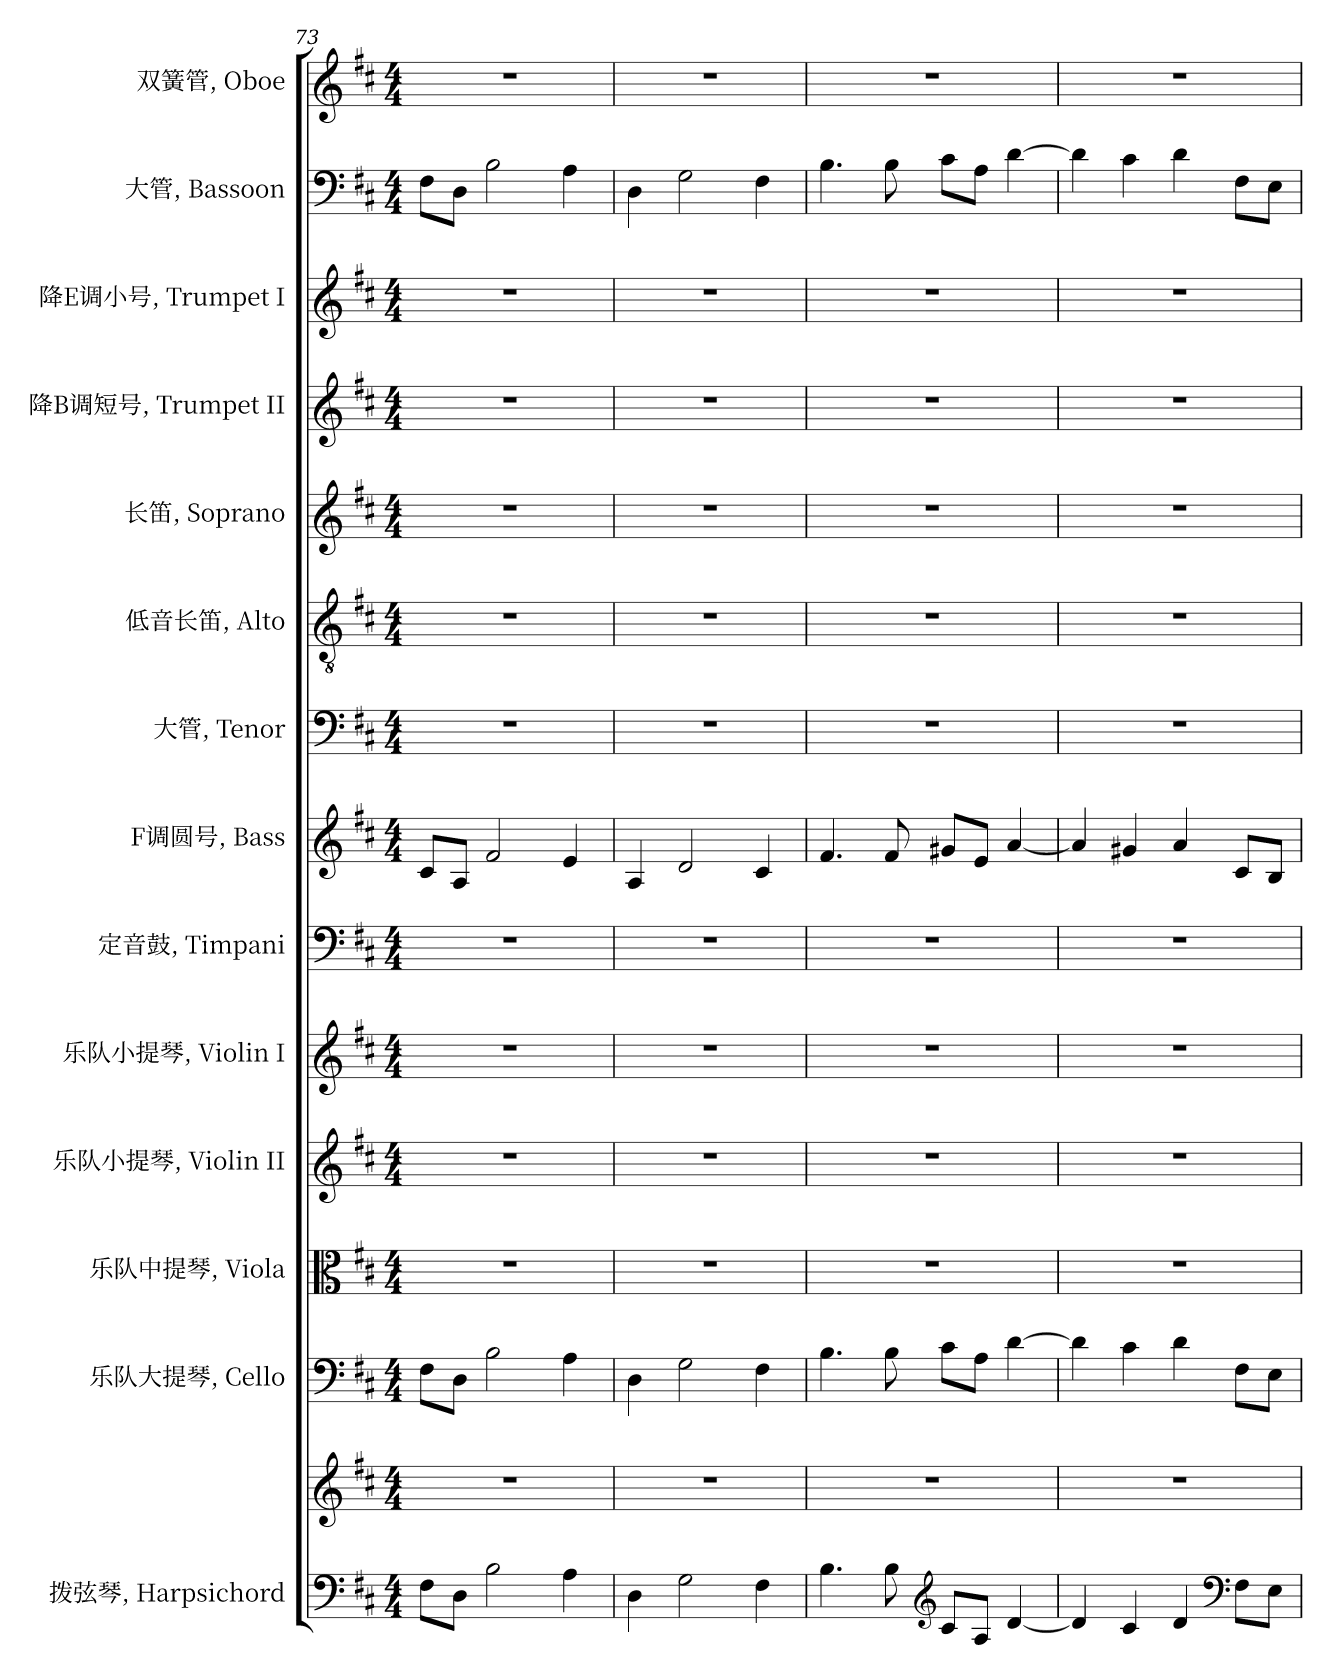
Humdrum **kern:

**kern	**kern	**kern	**kern	**kern	**kern	**kern	**kern	**kern	**kern	**kern	**kern	**kern	**kern	**kern
*part14	*part14	*part13	*part12	*part11	*part10	*part9	*part8	*part7	*part6	*part5	*part4	*part3	*part2	*part1
*staff15	*staff14	*staff13	*staff12	*staff11	*staff10	*staff9	*staff8	*staff7	*staff6	*staff5	*staff4	*staff3	*staff2	*staff1
*I"拨弦琴, Harpsichord	*	*I"乐队大提琴, Cello	*I"乐队中提琴, Viola	*I"乐队小提琴, Violin II	*I"乐队小提琴, Violin I	*I"定音鼓, Timpani	*I"F调圆号, Bass	*I"大管, Tenor	*I"低音长笛, Alto	*I"长笛, Soprano	*I"降B调短号, Trumpet II	*I"降E调小号, Trumpet I	*I"大管, Bassoon	*I"双簧管, Oboe
*I'Hch.	*	*	*	*	*	*I'Timp.	*	*	*	*	*	*I'E♭ Tpt.	*I'Bsn.	*I'Ob.
*clefF4	*clefG2	*clefF4	*clefC3	*clefG2	*clefG2	*clefF4	*clefG2	*clefF4	*clefGv2	*clefG2	*clefG2	*clefG2	*clefF4	*clefG2
*	*	*	*	*	*	*	*ITrd4c7	*	*	*	*ITrd1c2	*ITrd-2c-3	*	*
*k[f#c#]	*k[f#c#]	*k[f#c#]	*k[f#c#]	*k[f#c#]	*k[f#c#]	*k[f#c#]	*k[f#]	*k[f#c#]	*k[f#c#]	*k[f#c#]	*k[]	*k[b-]	*k[f#c#]	*k[f#c#]
*M4/4	*M4/4	*M4/4	*M4/4	*M4/4	*M4/4	*M4/4	*M4/4	*M4/4	*M4/4	*M4/4	*M4/4	*M4/4	*M4/4	*M4/4
=73	=73	=73	=73	=73	=73	=73	=73	=73	=73	=73	=73	=73	=73	=73
8F#\L	1r	8F#\L	1r	1r	1r	1r	8F#/L	1r	1r	1r	1r	1r	8F#\L	1r
8D\J	.	8D\J	.	.	.	.	8D/J	.	.	.	.	.	8D\J	.
2B\	.	2B\	.	.	.	.	2B/	.	.	.	.	.	2B\	.
4A\	.	4A\	.	.	.	.	4A/	.	.	.	.	.	4A\	.
=74	=74	=74	=74	=74	=74	=74	=74	=74	=74	=74	=74	=74	=74	=74
4D\	1r	4D\	1r	1r	1r	1r	4D/	1r	1r	1r	1r	1r	4D\	1r
2G\	.	2G\	.	.	.	.	2G/	.	.	.	.	.	2G\	.
4F#\	.	4F#\	.	.	.	.	4F#/	.	.	.	.	.	4F#\	.
=75	=75	=75	=75	=75	=75	=75	=75	=75	=75	=75	=75	=75	=75	=75
4.B\	1r	4.B\	1r	1r	1r	1r	4.B/	1r	1r	1r	1r	1r	4.B\	1r
8B\	.	8B\	.	.	.	.	8B/	.	.	.	.	.	8B\	.
*clefG2	*	*	*	*	*	*	*	*	*	*	*	*	*	*
8c#/L	.	8c#\L	.	.	.	.	8c#X/L	.	.	.	.	.	8c#\L	.
8A/J	.	8A\J	.	.	.	.	8A/J	.	.	.	.	.	8A\J	.
[4d/	.	[4d\	.	.	.	.	[4d/	.	.	.	.	.	[4d\	.
=76	=76	=76	=76	=76	=76	=76	=76	=76	=76	=76	=76	=76	=76	=76
4d/]	1r	4d\]	1r	1r	1r	1r	4d/]	1r	1r	1r	1r	1r	4d\]	1r
4c#/	.	4c#\	.	.	.	.	4c#X/	.	.	.	.	.	4c#\	.
4d/	.	4d\	.	.	.	.	4d/	.	.	.	.	.	4d\	.
*clefF4	*	*	*	*	*	*	*	*	*	*	*	*	*	*
8F#\L	.	8F#\L	.	.	.	.	8F#/L	.	.	.	.	.	8F#\L	.
8E\J	.	8E\J	.	.	.	.	8E/J	.	.	.	.	.	8E\J	.
=	=	=	=	=	=	=	=	=	=	=	=	=	=	=
*-	*-	*-	*-	*-	*-	*-	*-	*-	*-	*-	*-	*-	*-	*-
